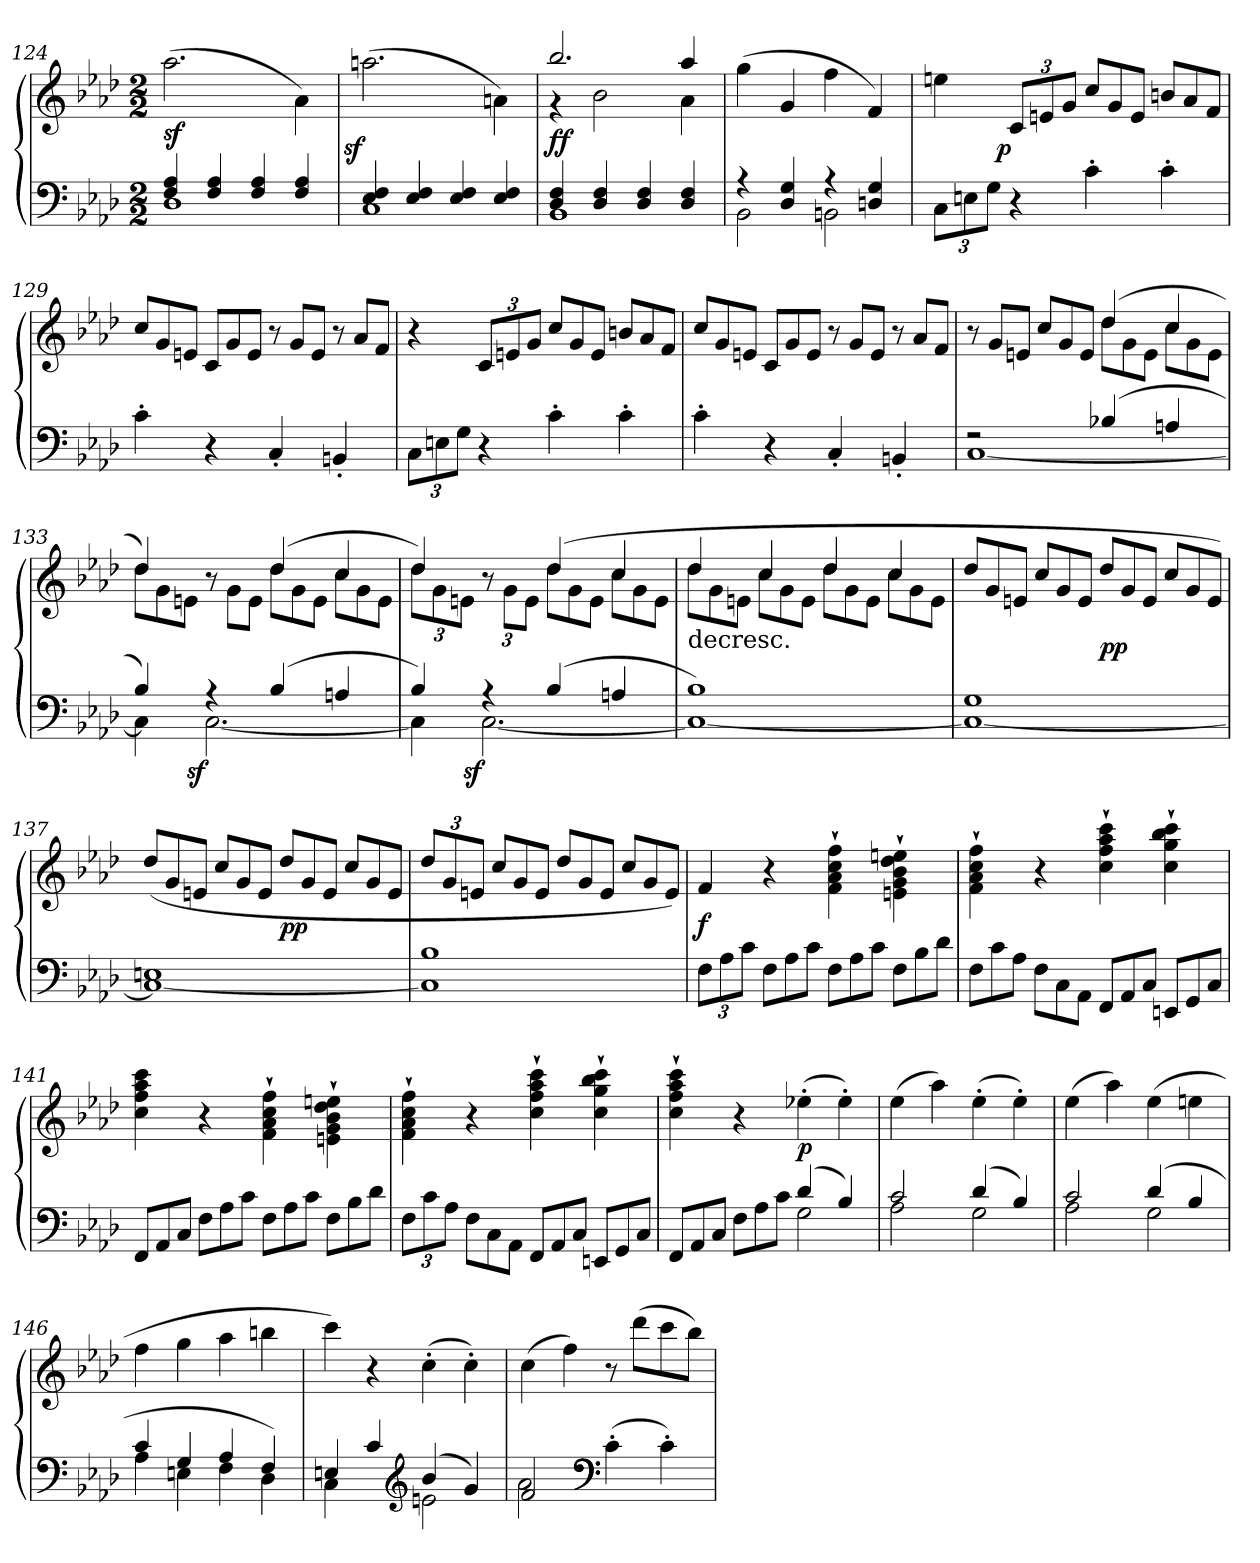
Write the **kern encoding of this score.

**kern	**kern	**dynam
*part1	*part1	*part1
*staff2	*staff1	*staff1/2
*clefF4	*clefG2	*
*k[b-e-a-d-]	*k[b-e-a-d-]	*
*f:	*f:	*
*M2/2	*M2/2	*
=124	=124	=124
*^	*	*
4F 4A-	1D-	(2.aa-	sf
4F 4A-	.	.	.
4F 4A-	.	.	.
4F 4A-	.	4a-\)	.
=125	=125	=125	=125
!	!	!	!LO:DY:rj
4E- 4F	1C	(2.aan	sf
4E- 4F	.	.	.
4E- 4F	.	.	.
4E- 4F	.	4an\)	.
=126	=126	=126	=126
*	*	*^	*
4D- 4F	1BB-	2.bb-	4r	ff
4D- 4F	.	.	2b-	.
4D- 4F	.	.	.	.
4D- 4F	.	4aa-	4a-	.
*	*	*v	*v	*
=127	=127	=127	=127
4rA	2BB-	(4gg	.
4D- 4G	.	4g	.
4rA	2BBn	4ff	.
4Dn 4G	.	4f)	.
*v	*v	*	*
=128	=128	=128
*Xbrackettup	*	*
12CL	4een	.
12En	.	.
12GJ	.	.
*	*Xbrackettup	*
!	!	!LO:DY:rj
4r	12cL	p
.	12en	.
.	12gJ	.
*	*Xtuplet	*
4c'	12ccL	.
.	12g	.
.	12eJ	.
4c'	12bnL	.
.	12a-	.
.	12fJ	.
=129	=129	=129
4c'	12ccL	.
.	12g	.
.	12enJ	.
4r	12cL	.
.	12g	.
.	12eJ	.
4C'	12r	.
.	12gL	.
.	12eJ	.
4BBn'	12r	.
.	12a-L	.
.	12fJ	.
=130	=130	=130
12CL	4r	.
12En	.	.
12GJ	.	.
*	*tuplet	*
4r	12cL	.
.	12en	.
.	12gJ	.
*	*Xtuplet	*
4c'	12ccL	.
.	12g	.
.	12eJ	.
4c'	12bnL	.
.	12a-	.
.	12fJ	.
=131	=131	=131
4c'	12ccL	.
.	12g	.
.	12enJ	.
4r	12cL	.
.	12g	.
.	12eJ	.
4C'	12r	.
.	12gL	.
.	12eJ	.
4BBn'	12r	.
.	12a-L	.
.	12fJ	.
=132	=132	=132
*^	*^	*
2rF	[1C	12r	2ryy	.
.	.	12gL	.	.
.	.	12enJ	.	.
.	.	12ccL	.	.
.	.	12g	.	.
.	.	12eJ	.	.
(4B-X	.	(4dd-	12dd-L	.
.	.	.	12g	.
.	.	.	12eJ	.
4An	.	4cc	12ccL	.
.	.	.	12g	.
.	.	.	12eJ	.
=133	=133	=133	=133	=133
4B-)	4C]	4dd-)	12dd-L	.
.	.	.	12g	.
.	.	.	12enJ	.
!	!	!	!	!LO:DY:b=2:rj
4rA	[2.C	4ryy	12r	sf
.	.	.	12g\L	.
.	.	.	12e\J	.
(4B-	.	(4dd-	12dd-L	.
.	.	.	12g	.
.	.	.	12eJ	.
4An	.	4cc	12ccL	.
.	.	.	12g	.
.	.	.	12eJ	.
=134	=134	=134	=134	=134
*	*	*	*tuplet	*
4B-)	4C]	4dd-)	12dd-L	.
.	.	.	12g	.
.	.	.	12enJ	.
!	!	!	!	!LO:DY:b=2:rj
4rA	[2.C	4ryy	12r	sf
.	.	.	12g\L	.
.	.	.	12e\J	.
*	*	*	*Xtuplet	*
(4B-	.	(4dd-	12dd-L	.
.	.	.	12g	.
.	.	.	12eJ	.
4An	.	4cc	12ccL	.
.	.	.	12g	.
.	.	.	12eJ	.
=135	=135	=135	=135	=135
!	!	!LO:TX:c:t=decresc.	!	!
1B-)	1C_	4dd-	12dd-L	.
.	.	.	12g	.
.	.	.	12enJ	.
.	.	4cc	12ccL	.
.	.	.	12g	.
.	.	.	12eJ	.
.	.	4dd-	12dd-L	.
.	.	.	12g	.
.	.	.	12eJ	.
.	.	4cc	12ccL	.
.	.	.	12g	.
.	.	.	12eJ	.
*	*	*v	*v	*
=136	=136	=136	=136
1G	1C_	12dd-L	.
.	.	12g	.
.	.	12enJ	.
.	.	12ccL	.
.	.	12g	.
.	.	12eJ	.
.	.	12dd-L	pp
.	.	12g	.
.	.	12eJ	.
.	.	12ccL	.
.	.	12g	.
.	.	12eJ)	.
=137	=137	=137	=137
1En	1C_	(>12dd-L	.
.	.	12g	.
.	.	12enJ	.
.	.	12ccL	.
.	.	12g	.
.	.	12eJ	.
.	.	12dd-L	pp
.	.	12g	.
.	.	12eJ	.
.	.	12ccL	.
.	.	12g	.
.	.	12eJ	.
=138	=138	=138	=138
*	*	*tuplet	*
1B-	1C]	12dd-L	.
.	.	12g	.
.	.	12enJ	.
*	*	*Xtuplet	*
.	.	12ccL	.
.	.	12g	.
.	.	12eJ	.
.	.	12dd-L	.
.	.	12g	.
.	.	12eJ	.
.	.	12ccL	.
.	.	12g	.
.	.	12eJ)	.
*v	*v	*	*
=139	=139	=139
12FL	4f	f
12A-	.	.
12cJ	.	.
*Xtuplet	*	*
12FL	4r	.
12A-	.	.
12cJ	.	.
12FL	4f` 4a-` 4cc` 4ff`	.
12A-	.	.
12cJ	.	.
12FL	4en`\ 4g`\ 4b-`\ 4dd-`\ 4een`\	.
12B-	.	.
12d-J	.	.
=140	=140	=140
12FL	4f` 4a-` 4cc` 4ff`	.
12c	.	.
12A-J	.	.
12F\L	4r	.
12C\	.	.
12AA-\J	.	.
12FFL	4cc` 4ff` 4aa-` 4ccc`	.
12AA-	.	.
12CJ	.	.
12EEnL	4cc` 4gg` 4bb-` 4ccc`	.
12GG	.	.
12CJ	.	.
=141	=141	=141
12FFL	4cc 4ff 4aa- 4ccc	.
12AA-	.	.
12CJ	.	.
12FL	4r	.
12A-	.	.
12cJ	.	.
12FL	4f` 4a-` 4cc` 4ff`	.
12A-	.	.
12cJ	.	.
12FL	4en`\ 4g`\ 4b-`\ 4dd-`\ 4een`\	.
12B-	.	.
12d-J	.	.
=142	=142	=142
*tuplet	*	*
12FL	4f` 4a-` 4cc` 4ff`	.
12c	.	.
12A-J	.	.
*Xtuplet	*	*
12F\L	4r	.
12C\	.	.
12AA-\J	.	.
12FFL	4cc` 4ff` 4aa-` 4ccc`	.
12AA-	.	.
12CJ	.	.
12EEnL	4cc` 4gg` 4bb-` 4ccc`	.
12GG	.	.
12CJ	.	.
=143	=143	=143
*^	*	*
2ryy	12FFL	4cc` 4ff` 4aa-` 4ccc`	.
.	12AA-	.	.
.	12CJ	.	.
.	12FL	4r	.
.	12A-	.	.
.	12cJ	.	.
(4d-	2G	(4ee-X'	p
4B-)	.	4ee-')	.
=144	=144	=144	=144
2c	2A-	(4ee-	.
.	.	4aa-)	.
(4d-	2G	(4ee-'	.
4B-)	.	4ee-')	.
=145	=145	=145	=145
2c	2A-	(4ee-	.
.	.	4aa-)	.
(4d-	2G	(4ee-	.
4B-	.	4een	.
=146	=146	=146	=146
4c	4A-	4ff	.
4G	4En	4gg	.
4A-	4F	4aa-	.
4F)	4D-	4bbn	.
=147	=147	=147	=147
4En	4C	4ccc)	.
4c/	4ryy	4r	.
*clefG2	*	*	*
(4b-	2en	(4cc'	.
4g)	.	4cc')	.
=148	=148	=148	=148
2f	2a-	(4cc	.
.	.	4ff)	.
*clefF4	*	*	*
2ryy	(>4c'	8r	.
.	.	(8ddd-L	.
.	4c')	8ccc	.
.	.	8bb-J)	.
*v	*v	*	*
=	=	=
*-	*-	*-
